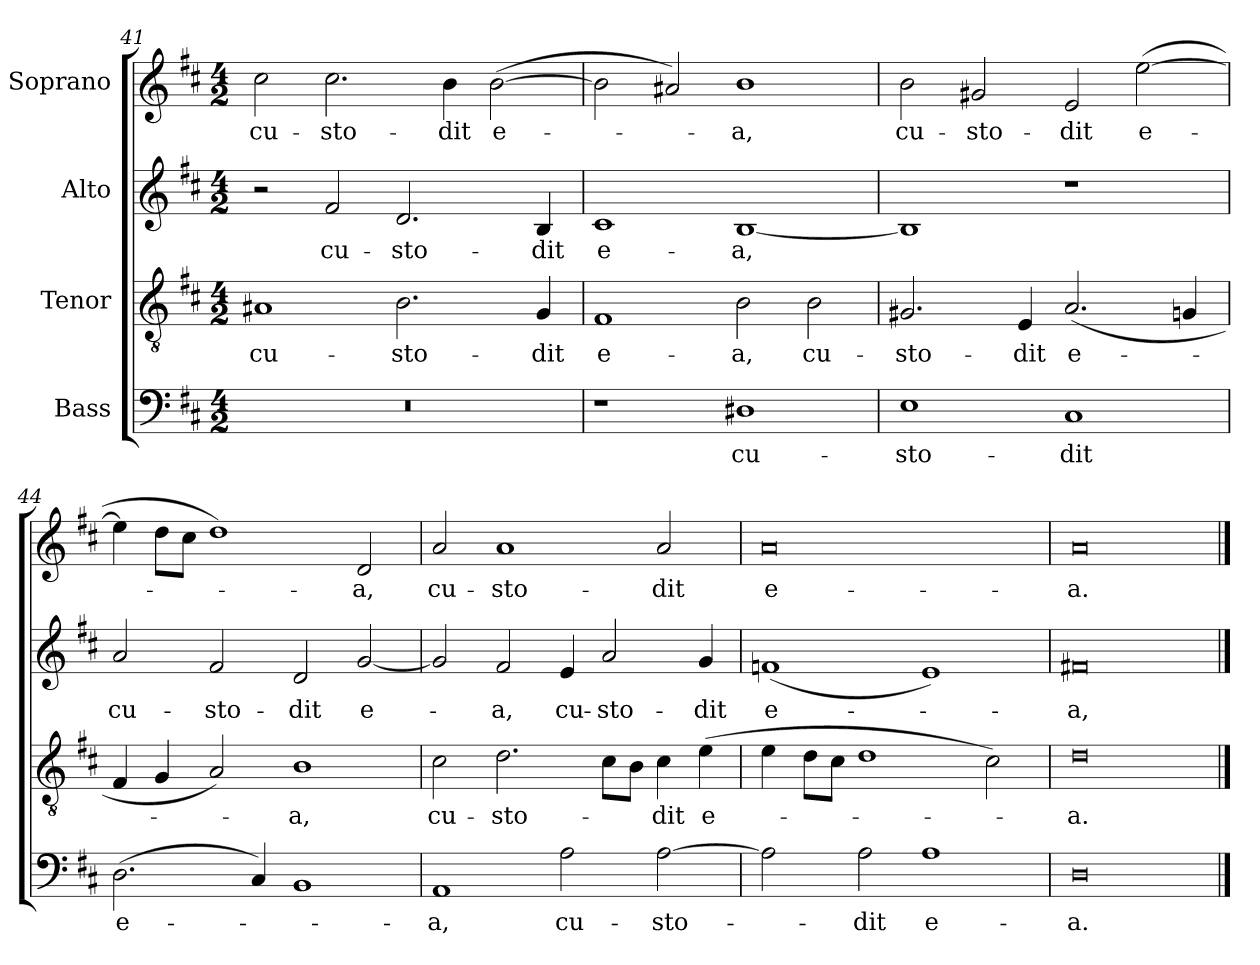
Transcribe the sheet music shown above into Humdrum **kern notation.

**kern	**text	**kern	**text	**kern	**text	**kern	**text
*part4	*part4	*part3	*part3	*part2	*part2	*part1	*part1
*staff4	*staff4	*staff3	*staff3	*staff2	*staff2	*staff1	*staff1
*I"Bass	*	*I"Tenor	*	*I"Alto	*	*I"Soprano	*
*clefF4	*	*clefGv2	*	*clefG2	*	*clefG2	*
*k[f#c#]	*	*k[f#c#]	*	*k[f#c#]	*	*k[f#c#]	*
*D:	*	*D:	*	*D:	*	*D:	*
*M4/2	*	*M4/2	*	*M4/2	*	*M4/2	*
=41	=41	=41	=41	=41	=41	=41	=41
0r	.	1A#X	cu-	2r	.	2cc#\	cu-
.	.	.	.	2f#/	cu-	2.cc#\	-sto-
.	.	2.B\	-sto-	2.d/	-sto-	.	.
.	.	.	.	.	.	4b\	-dit
.	.	.	.	.	.	([2b\	e-
.	.	4G/	-dit	4B/	-dit	.	.
=42	=42	=42	=42	=42	=42	=42	=42
1r	.	1F#	e-	1c#	e-	2b\]	.
.	.	.	.	.	.	2a#X/)	.
1D#X	cu-	2B\	-a,	[1B	-a,	1b	-a,
.	.	2B\	cu-	.	.	.	.
!!LO:LB:g=z
=43	=43	=43	=43	=43	=43	=43	=43
1E	-sto-	2.G#X/	-sto-	1B]	.	2b\	cu-
.	.	.	.	.	.	2g#X/	-sto-
.	.	4E/	-dit	.	.	.	.
1C#	-dit	(2.A/	e-	1r	.	2e/	-dit
.	.	.	.	.	.	([2ee\	e-
.	.	4Gn/	.	.	.	.	.
=44	=44	=44	=44	=44	=44	=44	=44
(2.D\	e-	4F#/	.	2a/	cu-	4ee\]	.
.	.	4G/	.	.	.	8dd\L	.
.	.	.	.	.	.	8cc#\J	.
.	.	2A/)	.	2f#/	-sto-	1dd)	.
4C#/)	.	.	.	.	.	.	.
1BB	.	1B	-a,	2d/	-dit	.	.
.	.	.	.	[2g/	e-	2d/	-a,
=45	=45	=45	=45	=45	=45	=45	=45
1AA	-a,	2c#\	cu-	2g/]	.	2a/	cu-
.	.	2.d\	-sto-	2f#/	-a,	1a	-sto-
2A\	cu-	.	.	4e/	cu-	.	.
.	.	8c#\L	.	2a/	-sto-	.	.
.	.	8B\J	.	.	.	.	.
[2A\	-sto-	4c#\	-dit	.	.	2a/	-dit
.	.	(4e\	e-	4g/	-dit	.	.
=46	=46	=46	=46	=46	=46	=46	=46
2A\]	.	4e\	.	(1fn	e-	0a	e-
.	.	8d\L	.	.	.	.	.
.	.	8c#\J	.	.	.	.	.
2A\	-dit	1d	.	.	.	.	.
1A	e-	.	.	1e)	.	.	.
.	.	2c#\)	.	.	.	.	.
=47	=47	=47	=47	=47	=47	=47	=47
0D	-a.	0d	-a.	0f#X	-a,	0a	-a.
==	==	==	==	==	==	==	==
*-	*-	*-	*-	*-	*-	*-	*-
